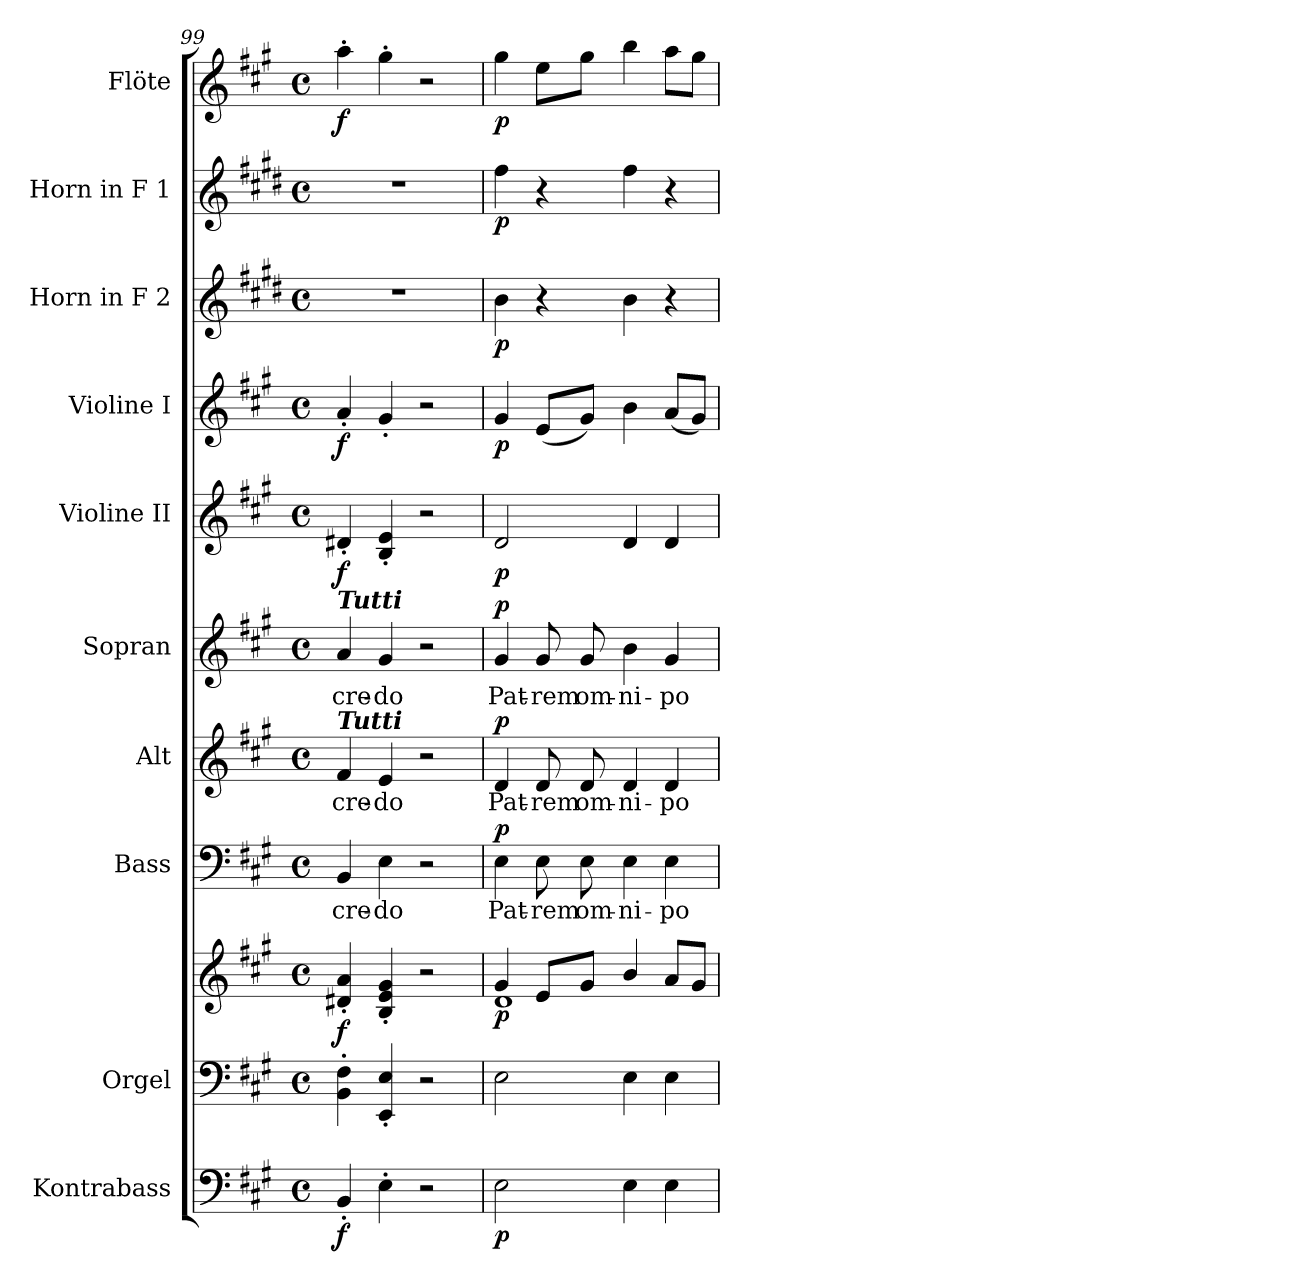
**kern	**dynam	**kern	**kern	**dynam	**kern	**text	**dynam	**kern	**text	**dynam	**kern	**text	**dynam	**kern	**dynam	**kern	**dynam	**kern	**dynam	**kern	**dynam	**kern	**dynam
*part10	*part10	*part9	*part9	*part9	*part8	*part8	*part8	*part7	*part7	*part7	*part6	*part6	*part6	*part5	*part5	*part4	*part4	*part3	*part3	*part2	*part2	*part1	*part1
*staff11	*staff11	*staff10	*staff9	*staff9/10	*staff8	*staff8	*staff8	*staff7	*staff7	*staff7	*staff6	*staff6	*staff6	*staff5	*staff5	*staff4	*staff4	*staff3	*staff3	*staff2	*staff2	*staff1	*staff1
*I"Kontrabass	*	*I"Orgel	*	*	*I"Bass	*	*	*I"Alt	*	*	*I"Sopran	*	*	*I"Violine II	*	*I"Violine I	*	*I"Horn in F 2	*	*I"Horn in F 1	*	*I"Flöte	*
*I'Kb.	*	*I'Org.	*	*	*I'B.	*	*	*I'A.	*	*	*I'S.	*	*	*I'Vl. II	*	*I'Vl. I	*	*	*	*	*	*I'Fl.	*
!!LO:PB:g=z
*clefF4	*	*clefF4	*clefG2	*	*clefF4	*	*	*clefG2	*	*	*clefG2	*	*	*clefG2	*	*clefG2	*	*clefG2	*	*clefG2	*	*clefG2	*
*ITrd7c12	*	*	*	*	*	*	*	*	*	*	*	*	*	*	*	*	*	*ITrd4c7	*	*ITrd4c7	*	*	*
*k[f#c#g#]	*	*k[f#c#g#]	*k[f#c#g#]	*	*k[f#c#g#]	*	*	*k[f#c#g#]	*	*	*k[f#c#g#]	*	*	*k[f#c#g#]	*	*k[f#c#g#]	*	*k[f#c#g#]	*	*k[f#c#g#]	*	*k[f#c#g#]	*
*A:	*	*A:	*A:	*	*A:	*	*	*A:	*	*	*A:	*	*	*A:	*	*A:	*	*A:	*	*A:	*	*A:	*
*M4/4	*	*M4/4	*M4/4	*	*M4/4	*	*	*M4/4	*	*	*M4/4	*	*	*M4/4	*	*M4/4	*	*M4/4	*	*M4/4	*	*M4/4	*
*met(c)	*	*met(c)	*met(c)	*	*met(c)	*	*	*met(c)	*	*	*met(c)	*	*	*met(c)	*	*met(c)	*	*met(c)	*	*met(c)	*	*met(c)	*
=99	=99	=99	=99	=99	=99	=99	=99	=99	=99	=99	=99	=99	=99	=99	=99	=99	=99	=99	=99	=99	=99	=99	=99
!	!	!	!	!	!	!	!	!	!	!	!LO:TX:a:Bi:t=Tutti	!	!	!	!	!	!	!	!	!	!	!	!
!	!	!	!	!	!	!	!	!LO:TX:a:Bi:t=Tutti	!	!	!	!	!	!	!	!	!	!	!	!	!	!	!
!	!LO:DY:b	!	!	!LO:DY:b	!	!LO:LY:b	!	!	!LO:LY:b	!	!	!LO:LY:b	!	!	!LO:DY:b	!	!LO:DY:b	!	!	!	!	!	!LO:DY:b
4BBB'</	f	4BB\'> 4F#\'>	4d#X/'< 4a/'<	f	4BB/	cre-	.	4f#/	cre-	.	4a/	cre-	.	4d#X'</	f	4a'</	f	1r	.	1r	.	4aa'>\	f
!	!	!	!	!	!	!LO:LY:b	!	!	!LO:LY:b	!	!	!LO:LY:b	!	!	!	!	!	!	!	!	!	!	!
4EE'>\	.	4EE/'< 4E/'<	4B/'< 4e/'< 4g#/'<	.	4E\	-do	.	4e/	-do	.	4g#/	-do	.	4B/'< 4e/'<	.	4g#'</	.	.	.	.	.	4gg#'>\	.
2r	.	2r	2r	.	2r	.	.	2r	.	.	2r	.	.	2r	.	2r	.	.	.	.	.	2r	.
=100	=100	=100	=100	=100	=100	=100	=100	=100	=100	=100	=100	=100	=100	=100	=100	=100	=100	=100	=100	=100	=100	=100	=100
*	*	*	*^	*	*	*	*	*	*	*	*	*	*	*	*	*	*	*	*	*	*	*	*
!	!LO:DY:b	!	!	!	!LO:DY:b	!	!LO:LY:b	!LO:DY:a	!	!LO:LY:b	!LO:DY:a	!	!LO:LY:b	!LO:DY:a	!	!LO:DY:b	!	!LO:DY:b	!	!LO:DY:b	!	!LO:DY:b	!	!LO:DY:b
2EE\	p	2E\	4g#/	1d	p	4E\	Pat-	p	4d/	Pat-	p	4g#/	Pat-	p	2d/	p	4g#/	p	4e\	p	4b\	p	4gg#\	p
!	!	!	!	!	!	!	!LO:LY:b	!	!	!LO:LY:b	!	!	!LO:LY:b	!	!	!	!	!	!	!	!	!	!	!
.	.	.	8e/L	.	.	8E\	-rem	.	8d/	-rem	.	8g#/	-rem	.	.	.	(<8e/L	.	4r	.	4r	.	8ee\L	.
!	!	!	!	!	!	!	!LO:LY:b	!	!	!LO:LY:b	!	!	!LO:LY:b	!	!	!	!	!	!	!	!	!	!	!
.	.	.	8g#/J	.	.	8E\	om-	.	8d/	om-	.	8g#/	om-	.	.	.	8g#/J)	.	.	.	.	.	8gg#\J	.
!	!	!	!	!	!	!	!LO:LY:b	!	!	!LO:LY:b	!	!	!LO:LY:b	!	!	!	!	!	!	!	!	!	!	!
4EE\	.	4E\	4b/	.	.	4E\	-ni-	.	4d/	-ni-	.	4b\	-ni-	.	4d/	.	4b\	.	4e\	.	4b\	.	4bb\	.
!	!	!	!	!	!	!	!LO:LY:b	!	!	!LO:LY:b	!	!	!LO:LY:b	!	!	!	!	!	!	!	!	!	!	!
4EE\	.	4E\	8a/L	.	.	4E\	-po-	.	4d/	-po-	.	4g#/	-po-	.	4d/	.	(<8a/L	.	4r	.	4r	.	8aa\L	.
.	.	.	8g#/J	.	.	.	.	.	.	.	.	.	.	.	.	.	8g#/J)	.	.	.	.	.	8gg#\J	.
*	*	*	*v	*v	*	*	*	*	*	*	*	*	*	*	*	*	*	*	*	*	*	*	*	*
=	=	=	=	=	=	=	=	=	=	=	=	=	=	=	=	=	=	=	=	=	=	=	=
*-	*-	*-	*-	*-	*-	*-	*-	*-	*-	*-	*-	*-	*-	*-	*-	*-	*-	*-	*-	*-	*-	*-	*-
